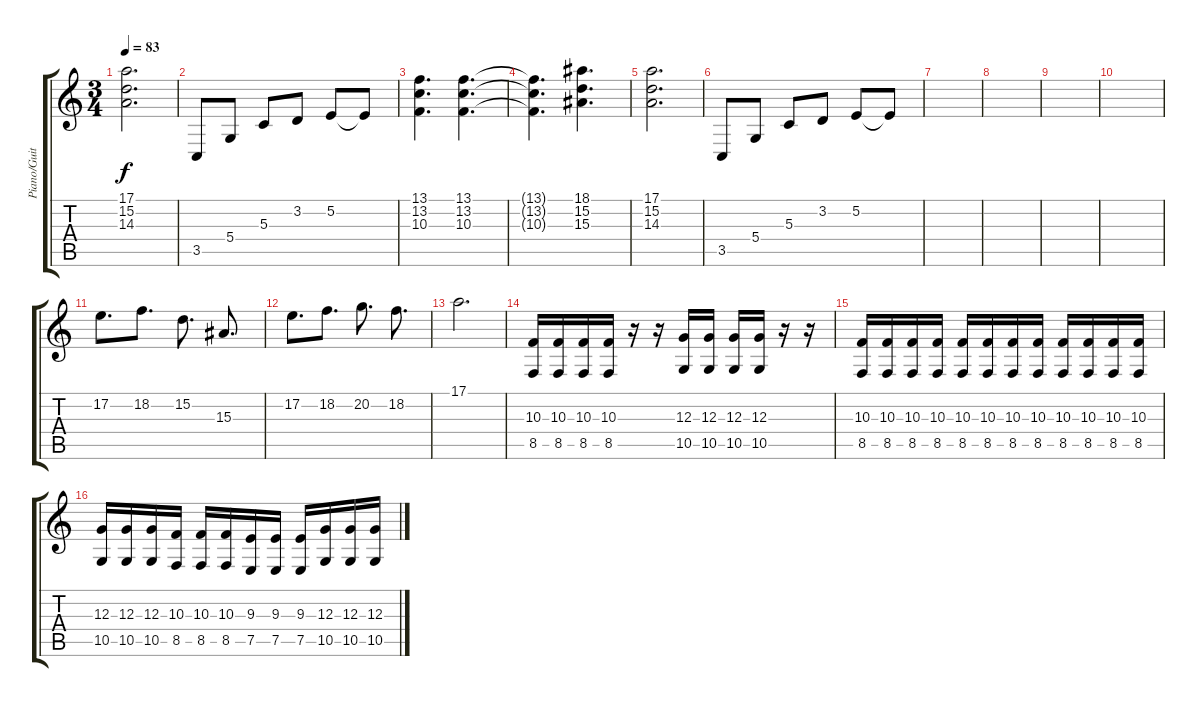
\track ("Piano/Guitar 3" "Piano/Guit") {instrument acousticgrandpiano}
\staff {score tabs}
\tuning (E4 B3 G3 D3 A2 D2) {hide}
\ts (3 4)
\tempo 83
\clef g2
\ks c
(17.1 15.2 14.3).2{d dy f} |
3.5.8 5.4.8 5.3.8 3.2.8 5.2.8 5.2{t}.8 |
(13.1 13.2 10.3).4{d} (13.1 13.2 10.3).4{d} |
(13.1{t} 13.2{t} 10.3{t}).4{d} (18.1 15.2 15.3).4{d} |
(17.1 15.2 14.3).2{d} |
3.5.8 5.4.8 5.3.8 3.2.8 5.2.8 5.2{t}.8 |
|
|
|
|
17.2.8{d} 18.2.8{d} 15.2.8{d} 15.3.8{d} |
17.2.8{d} 18.2.8{d} 20.2.8{d} 18.2.8{d} |
17.1.2{d} |
(10.3 8.5).16{instrument distortionguitar} (10.3 8.5).16 (10.3 8.5).16 (10.3 8.5).16 r.16 r.16 (12.3 10.5).16 (12.3 10.5).16 (12.3 10.5).16 (12.3 10.5).16 r.16 r.16 |
(10.3 8.5).16 (10.3 8.5).16 (10.3 8.5).16 (10.3 8.5).16 (10.3 8.5).16 (10.3 8.5).16 (10.3 8.5).16 (10.3 8.5).16 (10.3 8.5).16 (10.3 8.5).16 (10.3 8.5).16 (10.3 8.5).16 |
(12.3 10.5).16 (12.3 10.5).16 (12.3 10.5).16 (10.3 8.5).16 (10.3 8.5).16 (10.3 8.5).16 (9.3 7.5).16 (9.3 7.5).16 (9.3 7.5).16 (12.3 10.5).16 (12.3 10.5).16 (12.3 10.5).16
